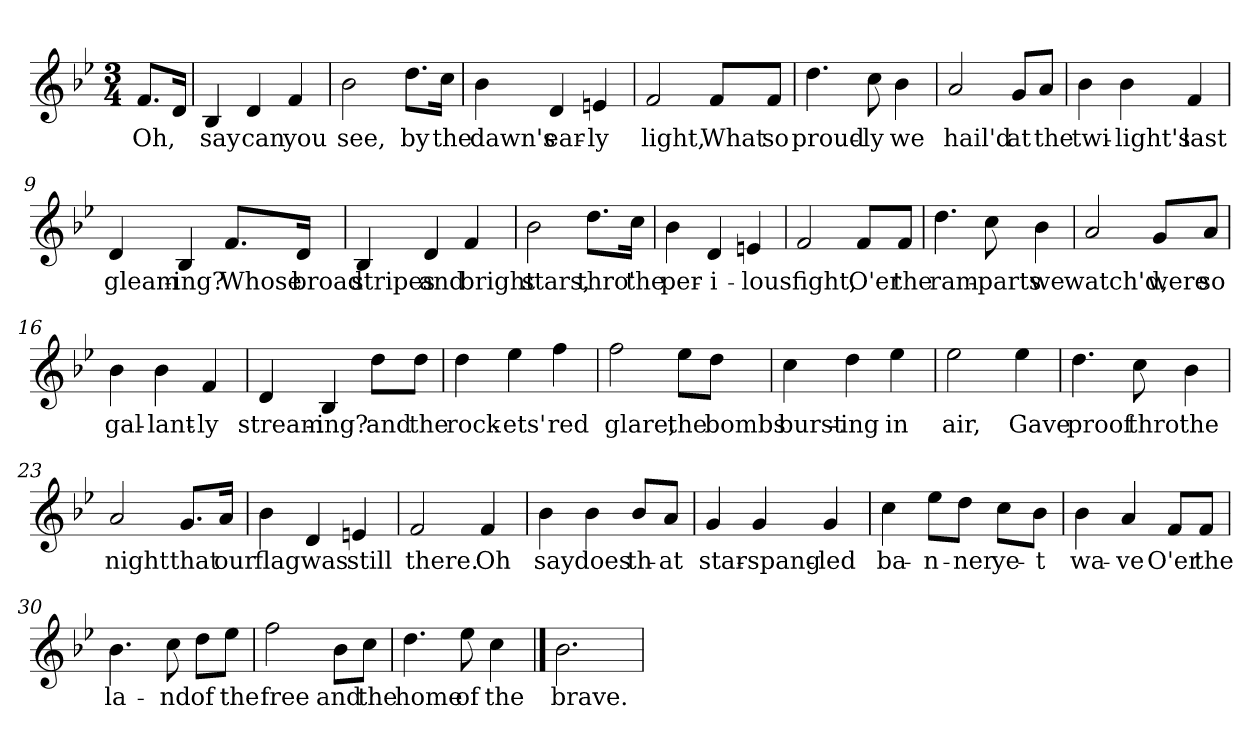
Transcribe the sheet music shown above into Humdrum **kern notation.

**kern	**text
*part1	*part1
*staff1	*staff1
*clefG2	*
*k[b-e-]	*
*B-:	*
*M3/4	*
=1	=1
8.f/L	Oh,
16d/J	.
=2	=2
4B-/	say
4d/	can
4f/	you
=3	=3
2b-\	see,
8.dd\L	by
16cc\J	the
=4	=4
4b-\	dawn's
4d/	ear-
4en/	-ly
=5	=5
2f/	light,
8f/L	What
8f/J	so
!!LO:LB:g=z
=6	=6
4.dd\	proud-
8cc\	-ly
4b-\	we
=7	=7
2a/	hail'd
8g/L	at
8a/J	the
=8	=8
4b-\	twi-
4b-\	light's
4f/	last
=9	=9
4d/	gleam-
4B-/	ing?
8.f/L	Whose
16d/J	broad
!!LO:LB:g=z
=10	=10
4B-/	stripes
4d/	and
4f/	bright
=11	=11
2b-\	stars,
8.dd\L	thro'
16cc\J	the
=12	=12
4b-\	per-
4d/	-i-
4en/	-lous
=13	=13
2f/	fight,
8f/L	O'er
8f/J	the
!!LO:LB:g=z
=14	=14
4.dd\	ram-
8cc\	-parts
4b-\	we
=15	=15
2a/	watch'd,
8g/L	were
8a/J	so
=16	=16
4b-\	gal-
4b-\	-lant-
4f/	-ly
=17	=17
4d/	stream-
4B-/	-ing?
8dd\L	and
8dd\J	the
!!LO:LB:g=z
=18	=18
4dd\	rock-
4ee-\	ets'
4ff\	red
=19	=19
2ff\	glare,
8ee-\L	the
8dd\J	bombs
=20	=20
4cc\	burst-
4dd\	-ing
4ee-\	in
=21	=21
2ee-\	air,
4ee-\	Gave
!!LO:LB:g=z
=22	=22
4.dd\	proof
8cc\	thro'
4b-\	the
=23	=23
2a/	night
8.g/L	that
16a/J	our
=24	=24
4b-\	flag
4d/	was
4en/	still
=25	=25
2f/	there.
4f/	Oh
!!LO:LB:g=z
=26	=26
4b-\	say
4b-\	does
8b-\L	th-
8a/J	-at
=27	=27
4g/	star-
4g/	-spang-
4g/	-led
=28	=28
4cc\	ba-
8ee-\L	-n-
8dd\J	-ner
8cc\L	ye-
8b-\J	-t
=29	=29
4b-\	wa-
4a/	-ve
8f/L	O'er
8f/J	the
!!LO:LB:g=z
=30	=30
4.b-\	la-
8cc\	-nd
8dd\L	of
8ee-\J	the
=31	=31
2ff\	free
8b-\L	and
8cc\J	the
=32	=32
4.dd\	home
8ee-\	of
4cc\	the
==33	==33
2.b-\	brave.
=	=
*-	*-
